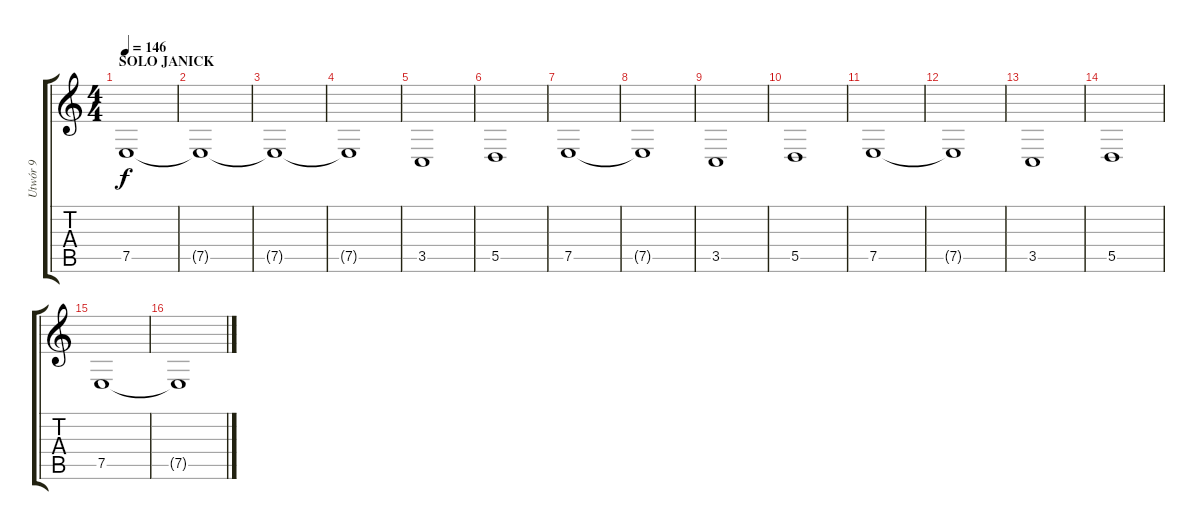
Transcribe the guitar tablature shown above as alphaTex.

\track ("Utwór 9" "Utwór 9") {instrument choiraahs}
\staff {score tabs}
\tuning (E4 B3 G3 D3 A2 E2) {hide}
\ts (4 4)
\section ("" "SOLO JANICK")
\tempo 146
\clef g2
\ks c
7.5.1{dy f volume 8} |
7.5{t}.1 |
7.5{t}.1 |
7.5{t}.1 |
3.5.1 |
5.5.1 |
7.5.1 |
7.5{t}.1 |
3.5.1 |
5.5.1 |
7.5.1 |
7.5{t}.1 |
3.5.1 |
5.5.1 |
7.5.1 |
7.5{t}.1
